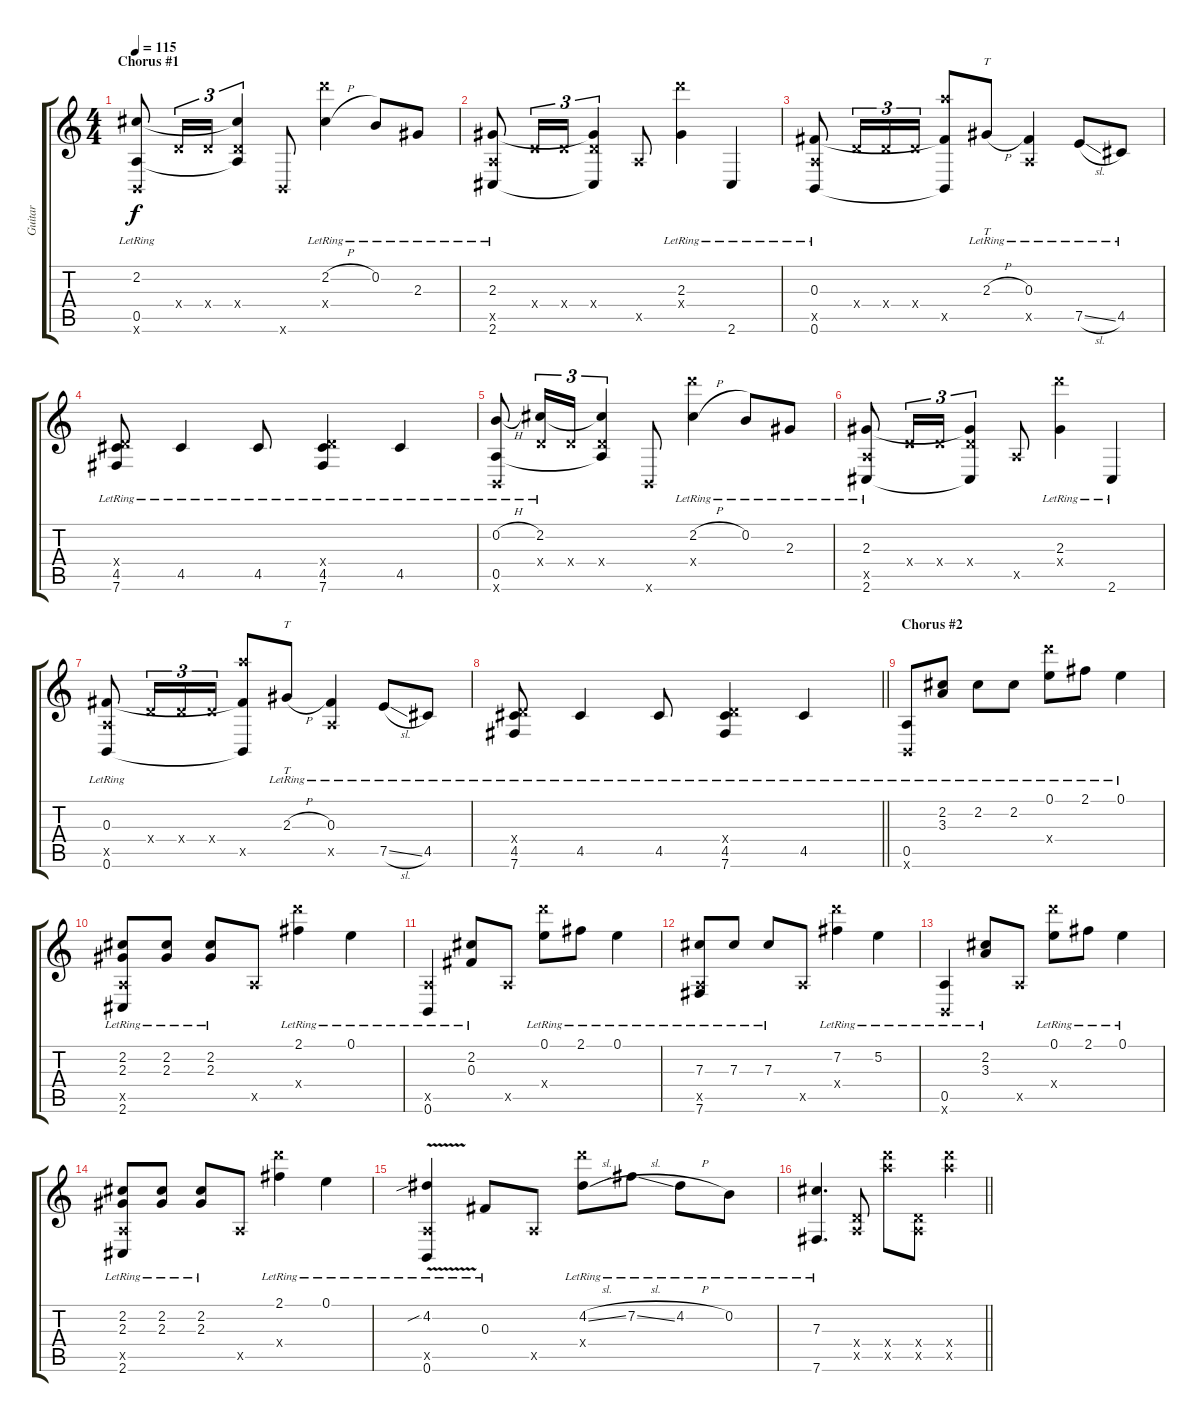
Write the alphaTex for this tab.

\track ("Guitar" "Guitar") {instrument acousticguitarsteel}
\staff {score tabs}
\tuning (E4 B3 Gb3 D3 A2 B1) {hide}
\ts (4 4)
\section ("" "Chorus #1")
\tempo 115
\clef g2
\ks c
(2.2{lr} 0.5{lr} 0.6{x}).8{dy f} 0.4{x}.16{tu (3 2)} 0.4{x}.16{tu (3 2)} (2.2{t} 0.4{x} 0.5{t}).4{tu (3 2)} 0.6{x}.8 (2.2{h lr} 24.4{x}).4 0.2{lr}.8 2.3{lr}.8 |
(2.3{lr} 0.5{x} 2.6{lr}).8 0.4{x}.16{tu (3 2)} 0.4{x}.16{tu (3 2)} (2.3{t} 0.4{x} 2.6{t}).4{tu (3 2)} 0.5{x}.8 (2.3{lr} 24.4{x}).4 2.6{lr}.4 |
(0.3{lr} 0.5{x} 0.6{lr}).8 0.4{x}.16{tu (3 2)} 0.4{x}.16{tu (3 2)} 0.4{x}.16{tu (3 2)} (0.3{t} 24.5{x} 0.6{t}).8 2.3{h lr}.8{tt} (0.3{lr} 0.5{x}).4 7.5{sl lr}.8 4.5{lr}.8 |
(0.4{x} 4.5{lr} 7.6{lr}).8 4.5{lr}.4 4.5{lr}.8 (0.4{x} 4.5{lr} 7.6{lr}).4 4.5{lr}.4 |
(0.2{h lr} 0.5{lr} 0.6{x}).8 (2.2{lr} 0.4{x}).16{tu (3 2)} 0.4{x}.16{tu (3 2)} (2.2{t} 0.4{x} 0.5{t}).4{tu (3 2)} 0.6{x}.8 (2.2{h lr} 24.4{x}).4 0.2{lr}.8 2.3{lr}.8 |
(2.3{lr} 0.5{x} 2.6{lr}).8 0.4{x}.16{tu (3 2)} 0.4{x}.16{tu (3 2)} (2.3{t} 0.4{x} 2.6{t}).4{tu (3 2)} 0.5{x}.8 (2.3{lr} 24.4{x}).4 2.6{lr}.4 |
(0.3{lr} 0.5{x} 0.6{lr}).8 0.4{x}.16{tu (3 2)} 0.4{x}.16{tu (3 2)} 0.4{x}.16{tu (3 2)} (0.3{t} 24.5{x} 0.6{t}).8 2.3{h lr}.8{tt} (0.3{lr} 0.5{x}).4 7.5{sl lr}.8 4.5{lr}.8 |
\barLineRight lightlight
(0.4{x} 4.5{lr} 7.6{lr}).8 4.5{lr}.4 4.5{lr}.8 (0.4{x} 4.5{lr} 7.6{lr}).4 4.5{lr}.4 |
\section ("" "Chorus #2")
(0.5{lr} 0.6{x}).8 (2.2{lr} 3.3{lr}).8 2.2{lr}.8 2.2{lr}.8 (0.1{lr} 24.4{x}).8 2.1{lr}.8 0.1{lr}.4 |
(2.2{lr} 2.3{lr} 0.5{x} 2.6{lr}).8 (2.2{lr} 2.3{lr}).8 (2.2{lr} 2.3{lr}).8 0.5{x}.8 (2.1{lr} 24.4{x}).4 0.1{lr}.4 |
(0.5{x} 0.6{lr}).4 (2.2{lr} 0.3{lr}).8 0.5{x}.8 (0.1{lr} 24.4{x}).8 2.1{lr}.8 0.1{lr}.4 |
(7.3{lr} 0.5{x} 7.6{lr}).8 7.3{lr}.8 7.3{lr}.8 0.5{x}.8 (7.2{lr} 24.4{x}).4 5.2{lr}.4 |
(0.5{lr} 0.6{x}).4 (2.2{lr} 3.3{lr}).8 0.5{x}.8 (0.1{lr} 24.4{x}).8 2.1{lr}.8 0.1{lr}.4 |
(2.2{lr} 2.3{lr} 0.5{x} 2.6{lr}).8 (2.2{lr} 2.3{lr}).8 (2.2{lr} 2.3{lr}).8 0.5{x}.8 (2.1{lr} 24.4{x}).4 0.1{lr}.4 |
(4.2{v sib lr} 0.5{x} 0.6{lr}).4 0.3{lr}.8 0.5{x}.8 (4.2{sl lr} 24.4{x}).8 7.2{sl lr}.8 4.2{h lr}.8 0.2{lr}.8 |
\barLineRight lightlight
(7.3{lr} 7.6{lr}).4{d} (0.4{x} 0.5{x}).8 (24.4{x} 24.5{x}).8 (0.4{x} 0.5{x}).8 (24.4{x} 24.5{x}).4
